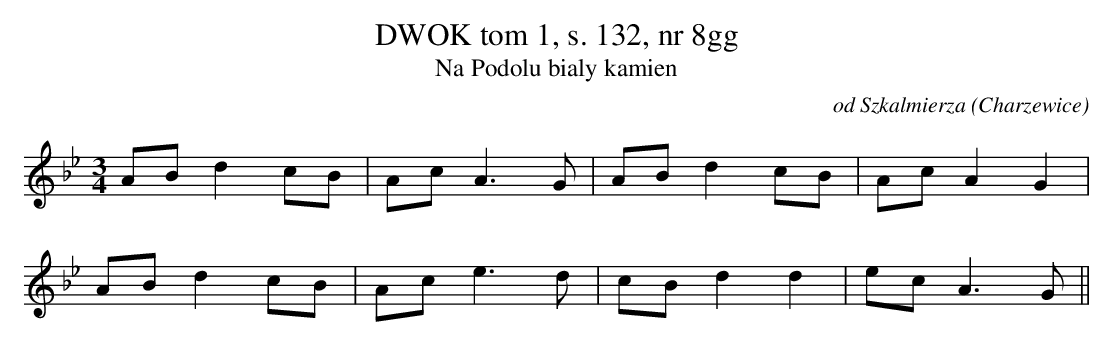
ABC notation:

X:1
T:DWOK tom 1, s. 132, nr 8gg
T:Na Podolu bialy kamien
O:od Szkalmierza (Charzewice)
M:3/4
L:1/8
K:Bb
ABd2cB | AcA3G |ABd2cB | AcA2G2 |
ABd2cB | Ace3d |cBd2d2 | ecA3G||
